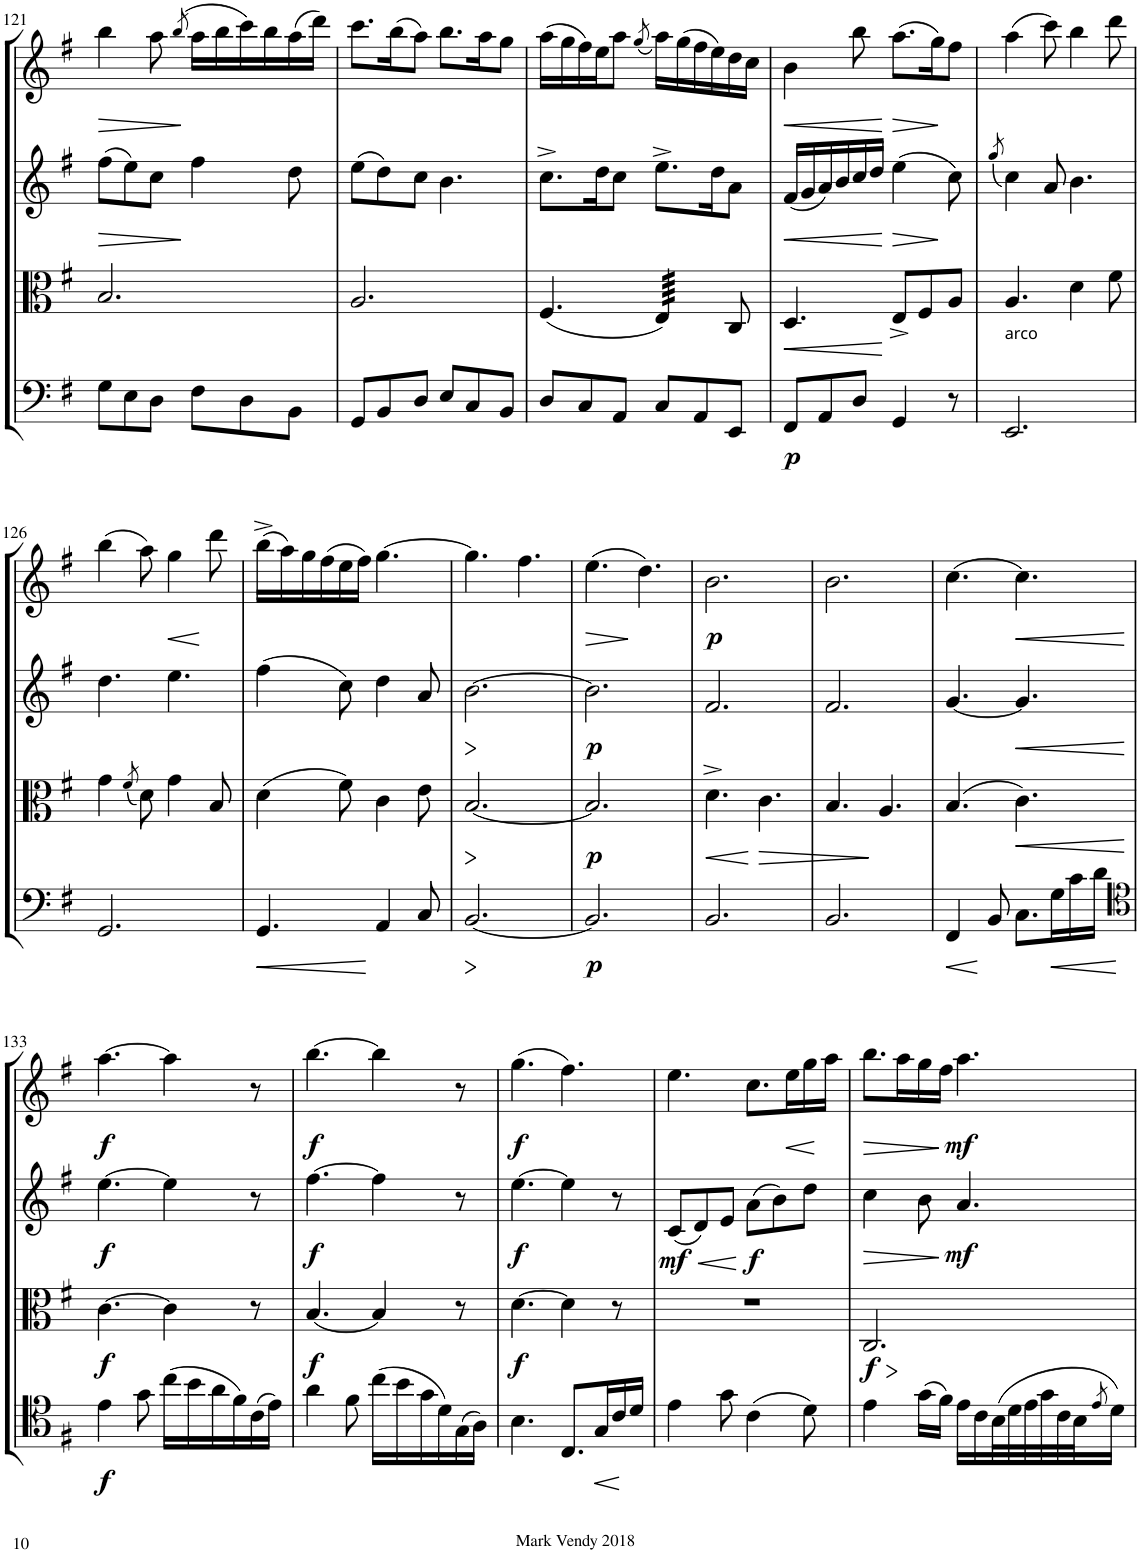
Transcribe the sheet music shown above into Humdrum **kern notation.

**kern	**dynam	**kern	**dynam	**kern	**dynam	**kern	**dynam
*part4	*part4	*part3	*part3	*part2	*part2	*part1	*part1
*staff4	*staff4	*staff3	*staff3	*staff2	*staff2	*staff1	*staff1
*I"Violoncello	*	*I"Viola	*	*I"Violin II	*	*I"Violin I	*
*I'Vc	*	*I'Vla	*	*I'Vln	*	*I'Vln	*
!!LO:PB:g=z
*clefF4	*	*clefC3	*	*clefG2	*	*clefG2	*
*k[f#]	*	*k[f#]	*	*k[f#]	*	*k[f#]	*
*M6/8	*	*M6/8	*	*M6/8	*	*M6/8	*
=121	=121	=121	=121	=121	=121	=121	=121
!	!	!	!	!	!LO:HP:b	!	!LO:HP:b
8G\L	.	2.B/	.	(8ff#\L	>	4bb\	>
8E\	.	.	.	8ee\)	.	.	.
8D\J	.	.	.	8cc\J	.	8aa\	.
.	.	.	.	.	.	(8qbb/	.
8F#\L	.	.	.	4ff#\	.	16aa\LL	.
.	.	.	.	.	.	16bb\	.
8D\	.	.	.	.	.	16ccc\)	.
.	.	.	.	.	.	16bb\	.
8BB\J	.	.	.	8dd\	.	(16aa\	.
.	.	.	.	.	.	16ddd\JJ)	.
=122	=122	=122	=122	=122	=122	=122	=122
8GG/L	.	2.A/	.	(8ee\L	.	8.ccc\L	.
8BB/	.	.	.	8dd\)	.	.	.
.	.	.	.	.	.	(16bb\K	.
8D/J	.	.	.	8cc\J	.	8aa\J)	.
8E/L	.	.	.	4.b\	.	8.bb\L	.
8C/	.	.	.	.	.	.	.
.	.	.	.	.	.	16aa\K	.
8BB/J	.	.	.	.	.	8gg\J	.
=123	=123	=123	=123	=123	=123	=123	=123
8D/L	.	(4.F#/	.	8.cc^\L	.	(16aa\LL	.
.	.	.	.	.	.	16gg\	.
8C/	.	.	.	.	.	16ff#\)	.
.	.	.	.	16dd\K	.	16ee\J	.
8AA/J	.	.	.	8cc\J	.	8aa\J	.
.	.	.	.	.	.	(8qgg/	.
*	*	*tremolo	*	*	*	*	*
8C/L	.	64E/)LLLL	.	8.ee^\L	.	16aa\LL)	.
.	.	64E/)	.	.	.	.	.
.	.	64E/)	.	.	.	.	.
.	.	64E/)	.	.	.	.	.
.	.	64E/)	.	.	.	(16gg\	.
.	.	64E/)	.	.	.	.	.
.	.	64E/)	.	.	.	.	.
.	.	64E/)	.	.	.	.	.
8AA/	.	64E/)	.	.	.	16ff#\	.
.	.	64E/)	.	.	.	.	.
.	.	64E/)	.	.	.	.	.
.	.	64E/)	.	.	.	.	.
.	.	64E/)	.	16dd\K	.	16ee\)	.
.	.	64E/)	.	.	.	.	.
.	.	64E/)	.	.	.	.	.
.	.	64E/)JJJJ	.	.	.	.	.
*	*	*Xtremolo	*	*	*	*	*
8EE/J	.	8C/	.	8a\J	.	16dd\	.
.	.	.	.	.	.	16cc\JJ	.
=124	=124	=124	=124	=124	=124	=124	=124
!	!LO:DY:b	!	!LO:HP:b	!	!LO:HP:b	!	!LO:HP:b
8FF#/L	p	4.D/	<	(16f#/LL	<	4b\	<
.	.	.	.	16g/	.	.	.
8AA/	.	.	.	16a/)	.	.	.
.	.	.	.	16b/	.	.	.
8D/J	.	.	.	16cc/	.	8bb\	.
.	.	.	.	16dd/JJ	.	.	.
!	!	!	!	!	!LO:HP:n=1:b	!	!LO:HP:n=1:b
4GG/	.	8E^/L	.	(4ee\	] >	(8.aa\L	] >
.	.	8F#/	.	.	.	.	.
.	.	.	.	.	.	16gg\K)	.
8r	.	8A/J	.	8cc\)	[	8ff#\J	[
=125	=125	=125	=125	=125	=125	=125	=125
.	.	.	.	(8qgg/	.	.	.
!LO:TX:a:t=arco	!	!	!	!	!	!	!
2.EE/	.	4.A/	.	4cc\)	.	(4aa\	.
.	.	.	.	8a/	.	8ccc\)	.
.	.	4d\	.	4.b\	.	4bb\	.
.	.	8f#\	.	.	.	8ddd\	.
!!LO:LB:g=z
=126	=126	=126	=126	=126	=126	=126	=126
2.GG/	.	4g\	.	4.dd\	.	(4bb\	.
.	.	(8qf#/	.	.	.	.	.
.	.	8d\)	.	.	.	8aa\)	.
!	!	!	!	!	!	!	!LO:HP:b
.	.	4g\	.	4.ee\	.	4gg\	<
.	.	8B/	.	.	.	8ddd\	]
=127	=127	=127	=127	=127	=127	=127	=127
!	!LO:HP:b	!	!	!	!	!	!
4.GG/	<	(4d\	.	(4ff#\	.	(16bb^\LL	.
.	.	.	.	.	.	16aa\)	.
.	.	.	.	.	.	16gg\	.
.	.	.	.	.	.	(16ff#\	.
.	.	8f#\)	.	8cc\)	.	16ee\	.
.	.	.	.	.	.	16ff#\JJ)	.
4AA/	.	4c\	.	4dd\	.	[4.gg\	.
8C/	.	8e\	.	8a/	.	.	.
.	[	.	[	.	]	.	.
=128	=128	=128	=128	=128	=128	=128	=128
!	!LO:HP:b	!	!LO:HP:b	!	!LO:HP:b	!	!
[2.BB/	>	[2.B/	>	[2.b\	>	4.gg\]	.
.	.	.	.	.	.	4.ff#\	.
=129	=129	=129	=129	=129	=129	=129	=129
!	!LO:DY:b	!	!LO:DY:b	!	!LO:DY:b	!	!LO:HP:b
2.BB/]	p	2.B/]	p	2.b\]	p	(4.ee\	>
.	.	.	.	.	.	4.dd\)	[
=130	=130	=130	=130	=130	=130	=130	=130
!	!	!	!LO:HP:b	!	!	!	!LO:DY:b
2.BB/	.	4.d^\	<	2.f#/	.	2.b\	p
!	!	!	!LO:HP:n=1:b	!	!	!	!
.	.	4.c\	] >	.	.	.	.
=131	=131	=131	=131	=131	=131	=131	=131
2.BB/	.	4.B/	.	2.f#/	.	2.b\	.
.	.	4.A/	[	.	.	.	.
=132	=132	=132	=132	=132	=132	=132	=132
!	!LO:HP:b	!	!	!	!	!	!
4FF#/	<	(4.B/	.	[4.g/	.	[4.cc\	.
8BB/	]	.	.	.	.	.	.
!	!	!	!LO:HP:b	!	!LO:HP:b	!	!LO:HP:b
8.C\L	.	4.c\)	<	4.g/]	<	4.cc\]	<
!	!LO:HP:b	!	!	!	!	!	!
16G\L	<	.	.	.	.	.	.
16c\	.	.	.	.	.	.	.
16d\JJ	[	.	.	.	.	.	.
.	.	.	]	.	]	.	]
!!LO:LB:g=z
=133	=133	=133	=133	=133	=133	=133	=133
*clefC4	*	*	*	*	*	*	*
!	!LO:DY:b	!	!LO:DY:b	!	!LO:DY:b	!	!LO:DY:b
4e\	f	[4.c\	f	[4.ee\	f	[4.aa\	f
8g\	.	.	.	.	.	.	.
(16cc\LL	.	4c\]	.	4ee\]	.	4aa\]	.
16b\	.	.	.	.	.	.	.
16a\	.	.	.	.	.	.	.
16f#\)	.	.	.	.	.	.	.
(16c\	.	8r	.	8r	.	8r	.
16e\JJ)	.	.	.	.	.	.	.
=134	=134	=134	=134	=134	=134	=134	=134
!	!	!	!LO:DY:b	!	!LO:DY:b	!	!LO:DY:b
4a\	.	[4.B/	f	[4.ff#\	f	[4.bb\	f
8f#\	.	.	.	.	.	.	.
(16cc\LL	.	4B/]	.	4ff#\]	.	4bb\]	.
16b\	.	.	.	.	.	.	.
16g\	.	.	.	.	.	.	.
16d\)	.	.	.	.	.	.	.
(16G\	.	8r	.	8r	.	8r	.
16A\JJ)	.	.	.	.	.	.	.
=135	=135	=135	=135	=135	=135	=135	=135
!	!	!	!LO:DY:b	!	!LO:DY:b	!	!LO:DY:b
4.B\	.	[4.d\	f	[4.ee\	f	(4.gg\	f
8.C/L	.	4d\]	.	4ee\]	.	4.ff#\)	.
16G/L	.	.	.	.	.	.	.
16c/	.	8r	.	8r	.	.	.
16d/JJ	[	.	.	.	.	.	.
=136	=136	=136	=136	=136	=136	=136	=136
!	!	!	!	!	!LO:HP:b	!	!
!	!	!	!	!	!LO:DY:n=1:b	!	!
4e\	.	2.r	.	(8c/L	< mf	4.ee\	.
.	.	.	.	8d/)	.	.	.
8g\	.	.	.	8e/J	.	.	.
!	!	!	!	!	!LO:DY:n=2:b	!	!
(4c\	.	.	.	(8a\L	[ f	8.cc\L	.
.	.	.	.	8b\)	.	.	.
!	!	!	!	!	!	!	!LO:HP:b
.	.	.	.	.	.	16ee\L	<
8d\)	.	.	.	8dd\J	.	16gg\	.
.	.	.	.	.	.	16aa\JJ	[
.	.	.	[	.	.	.	.
=137	=137	=137	=137	=137	=137	=137	=137
!	!	!	!LO:DY:b	!	!	!	!
4e\	.	2.C/	f	4cc\	.	8.bb\L	.
.	.	.	.	.	.	16aa\L	.
(16g\LL	.	.	.	8b\	.	16gg\	.
16f#\JJ)	.	.	.	.	.	16ff#\JJ	.
!	!	!	!	!	!LO:DY:n=1:b	!	!LO:DY:n=1:b
16e\LL	.	.	.	4.a/	[ mf	4.aa\	[ mf
16c\	.	.	.	.	.	.	.
(32B\L	.	.	.	.	.	.	.
32d\	.	.	.	.	.	.	.
32e\	.	.	.	.	.	.	.
32g\	.	.	.	.	.	.	.
32c\	.	.	.	.	.	.	.
32B\J	.	.	.	.	.	.	.
8qe/	.	.	.	.	.	.	.
16d\JJ)	.	.	.	.	.	.	.
=	=	=	=	=	=	=	=
*-	*-	*-	*-	*-	*-	*-	*-
